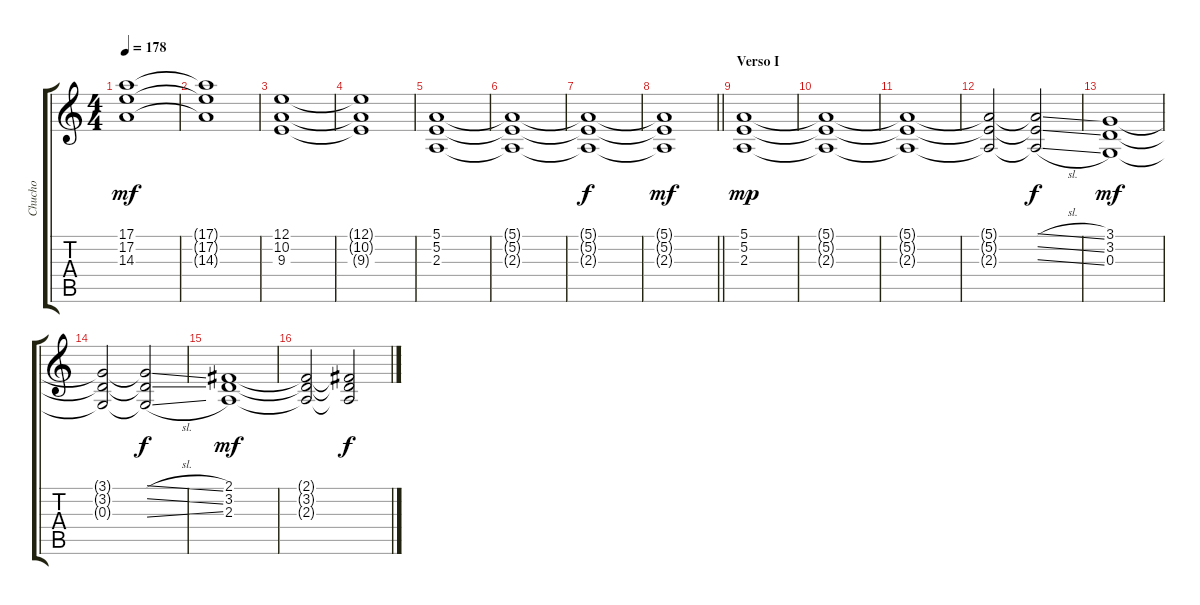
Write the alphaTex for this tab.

\track ("Chucho" "Chucho") {instrument pad2warm}
\staff {score tabs}
\tuning (E4 B3 G3 D3 A2 E2) {hide}
\ts (4 4)
\tempo 178
\clef g2
\ks c
(17.1 17.2 14.3).1{dy mf} |
(17.1{t} 17.2{t} 14.3{t}).1 |
(12.1 10.2 9.3).1 |
(12.1{t} 10.2{t} 9.3{t}).1 |
(5.1 5.2 2.3).1 |
(5.1{t} 5.2{t} 2.3{t}).1 |
(5.1{t} 5.2{t} 2.3{t}).1{dy f} |
\barLineRight lightlight
(5.1{t} 5.2{t} 2.3{t}).1{dy mf} |
\section ("" "Verso I")
(5.1 5.2 2.3).1{dy mp} |
(5.1{t} 5.2{t} 2.3{t}).1 |
(5.1{t} 5.2{t} 2.3{t}).1 |
(5.1{t} 5.2{t} 2.3{t}).2 (5.1{sl t} 5.2{sl t} 2.3{sl t}).2{dy f} |
(3.1 3.2 0.3).1{dy mf} |
(3.1{t} 3.2{t} 0.3{t}).2 (3.1{sl t} 3.2{sl t} 0.3{sl t}).2{dy f} |
(2.1 3.2 2.3).1{dy mf} |
(2.1{t} 3.2{t} 2.3{t}).2 (2.1{sl t} 3.2{sl t} 2.3{sl t}).2{dy f}
